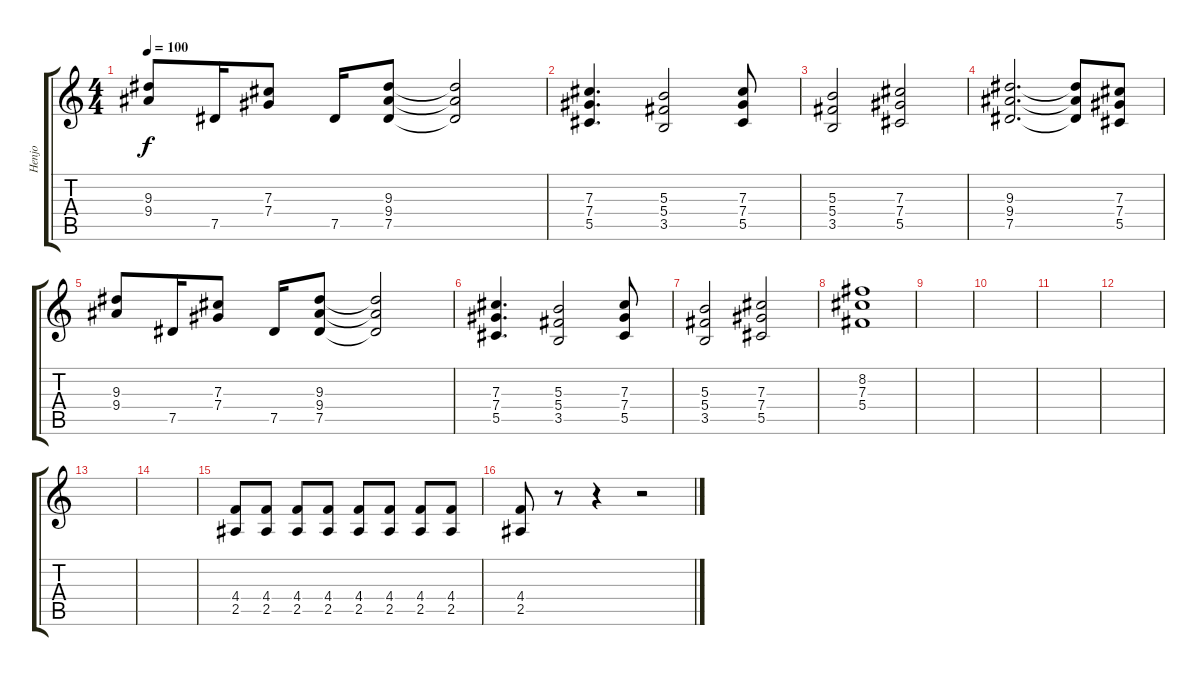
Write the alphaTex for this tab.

\track ("Henjo" "Henjo") {instrument distortionguitar}
\staff {score tabs}
\tuning (Eb4 Bb3 Gb3 Db3 Ab2 Eb2) {hide}
\ts (4 4)
\tempo 100
\clef g2
\ks c
(9.3 9.4).8{dy f} 7.5.16 (7.3 7.4).8 7.5.16 (9.3 9.4 7.5).8 (9.3{t} 9.4{t} 7.5{t}).2 |
(7.3 7.4 5.5).4{d} (5.3 5.4 3.5).2 (7.3 7.4 5.5).8 |
(5.3 5.4 3.5).2 (7.3 7.4 5.5).2 |
(9.3 9.4 7.5).2{d} (9.3{t} 9.4{t} 7.5{t}).8 (7.3 7.4 5.5).8 |
(9.3 9.4).8 7.5.16 (7.3 7.4).8 7.5.16 (9.3 9.4 7.5).8 (9.3{t} 9.4{t} 7.5{t}).2 |
(7.3 7.4 5.5).4{d} (5.3 5.4 3.5).2 (7.3 7.4 5.5).8 |
(5.3 5.4 3.5).2 (7.3 7.4 5.5).2 |
(8.2 7.3 5.4).1 |
|
|
|
|
|
|
(4.4 2.5).8 (4.4 2.5).8 (4.4 2.5).8 (4.4 2.5).8 (4.4 2.5).8 (4.4 2.5).8 (4.4 2.5).8 (4.4 2.5).8 |
(4.4 2.5).8 r.8 r.4 r.2
